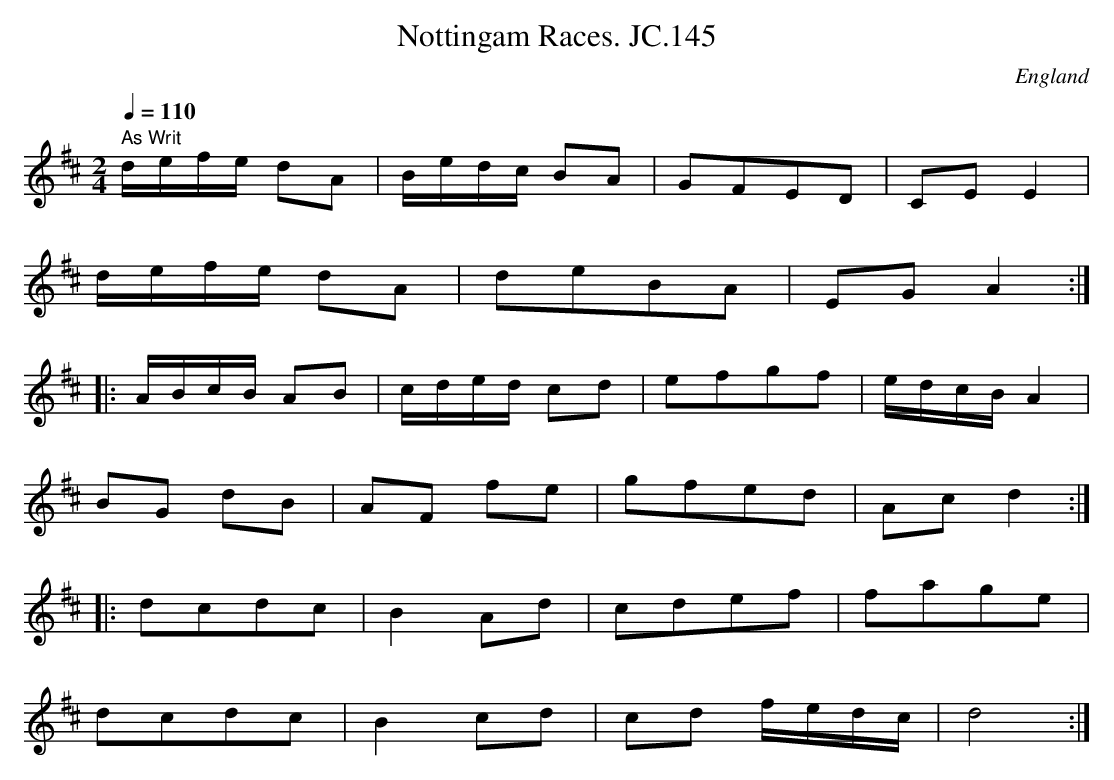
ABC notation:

X:1
T:Nottingam Races. JC.145
O:England
M:2/4
L:1/8
Q:1/4=110
K:D major
" As Writ"d/e/f/e/ dA|\
B/e/d/c/ BA|GFED|CEE2|!
d/e/f/e/ dA|deBA|EGA2:|!
|:A/B/c/B/ AB|c/d/e/d/ cd|efgf|e/d/c/B/A2|!
BG dB|AF fe|gfed|Acd2:|!
|:dcdc|B2Ad|cdef|fage|!
dcdc|B2cd|cd f/e/d/c/|d4:|
